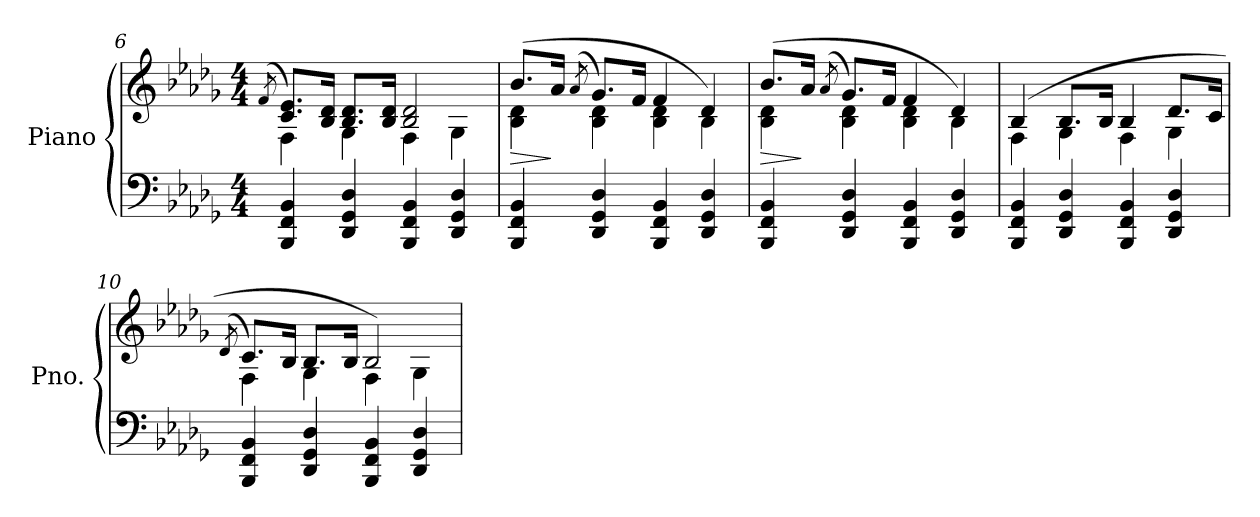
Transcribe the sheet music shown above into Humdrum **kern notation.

**kern	**kern	**dynam
*part1	*part1	*part1
*staff2	*staff1	*staff1/2
*I"Piano	*	*
*I'Pno.	*	*
!!LO:LB:g=z
*clefF4	*clefG2	*
*k[b-e-a-d-g-]	*k[b-e-a-d-g-]	*
*M4/4	*M4/4	*
=6	=6	=6
.	(>8qf/	.
*	*^	*
4BBB-/ 4FF/ 4BB-/	8.c/ 8.e-/L)	4F\	.
.	16B-/ 16d-/Jk	.	.
4DD-/ 4GG-/ 4D-/	8.B-/ 8.d-/L	4G-\	.
.	16B-/ 16d-/Jk	.	.
4BBB-/ 4FF/ 4BB-/	2B-/ 2d-/	4F\	.
4DD-/ 4GG-/ 4D-/	.	4G-\	.
=7	=7	=7	=7
!	!	!	!LO:HP:b
4BBB-/ 4FF/ 4BB-/	(>8.b-/L	4B-\ 4d-\	>
.	16a-/Jk	.	]
.	(>8qa-/	.	.
4DD-/ 4GG-/ 4D-/	8.g-/L)	4B-\ 4d-\	.
.	16f/Jk	.	.
4BBB-/ 4FF/ 4BB-/	4f/	4B-\ 4d-\	.
4DD-/ 4GG-/ 4D-/	4d-/)	4B-\	.
=8	=8	=8	=8
!	!	!	!LO:HP:b
4BBB-/ 4FF/ 4BB-/	(>8.b-/L	4B-\ 4d-\	>
.	16a-/Jk	.	]
.	(>8qa-/	.	.
4DD-/ 4GG-/ 4D-/	8.g-/L)	4B-\ 4d-\	.
.	16f/Jk	.	.
4BBB-/ 4FF/ 4BB-/	4f/	4B-\ 4d-\	.
4DD-/ 4GG-/ 4D-/	4d-/)	4B-\	.
=9	=9	=9	=9
4BBB-/ 4FF/ 4BB-/	(>4B-/	4F\	.
4DD-/ 4GG-/ 4D-/	8.B-/L	4G-\	.
.	16B-/Jk	.	.
4BBB-/ 4FF/ 4BB-/	4B-/	4F\	.
4DD-/ 4GG-/ 4D-/	8.d-/L	4G-\	.
.	16c/Jk	.	.
=10	=10	=10	=10
.	(>8qd-/	.	.
4BBB-/ 4FF/ 4BB-/	8.c/L)	4F\	.
.	16B-/Jk	.	.
4DD-/ 4GG-/ 4D-/	8.B-/L	4G-\	.
.	16B-/Jk	.	.
4BBB-/ 4FF/ 4BB-/	2B-/)	4F\	.
4DD-/ 4GG-/ 4D-/	.	4G-\	.
*	*v	*v	*
=	=	=
*-	*-	*-
